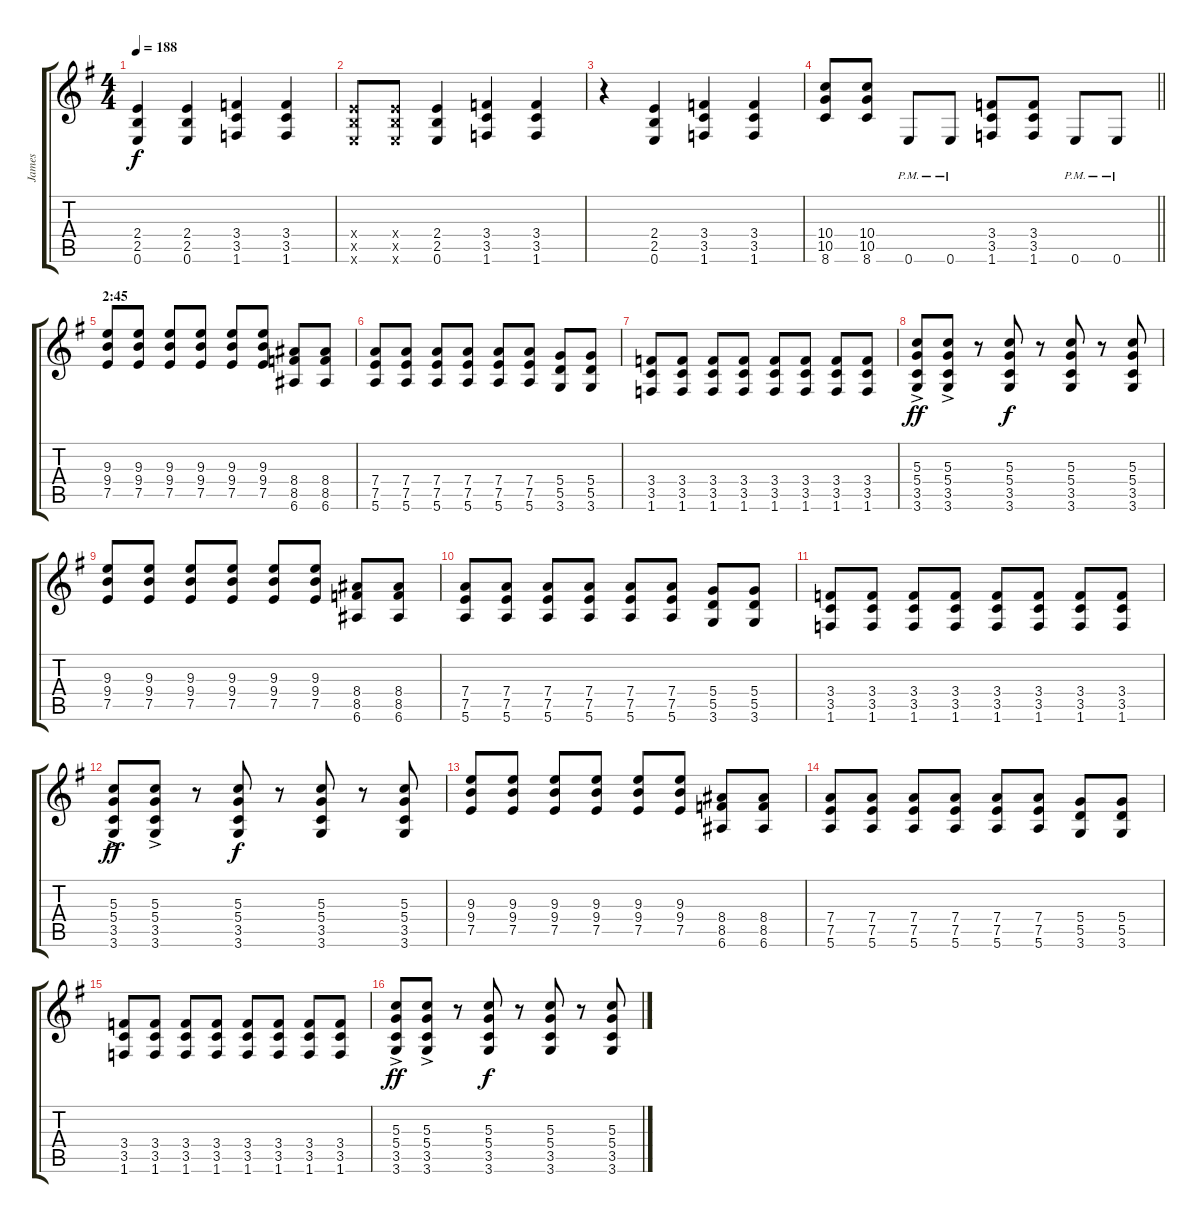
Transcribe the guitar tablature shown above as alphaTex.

\track ("James" "James") {instrument distortionguitar}
\staff {score tabs}
\tuning (E4 B3 G3 D3 A2 E2) {hide}
\ts (4 4)
\tempo 188
\clef g2
\ks eminor
(2.4 2.5 0.6).4{dy f} (2.4 2.5 0.6).4 (3.4 3.5 1.6).4 (3.4 3.5 1.6).4 |
(2.4{x} 2.5{x} 0.6{x}).8 (2.4{x} 2.5{x} 0.6{x}).8 (2.4 2.5 0.6).4 (3.4 3.5 1.6).4 (3.4 3.5 1.6).4 |
r.4 (2.4 2.5 0.6).4 (3.4 3.5 1.6).4 (3.4 3.5 1.6).4 |
\barLineRight lightlight
(10.4 10.5 8.6).8 (10.4 10.5 8.6).8 0.6{pm}.8 0.6{pm}.8 (3.4 3.5 1.6).8 (3.4 3.5 1.6).8 0.6{pm}.8 0.6{pm}.8 |
\section ("" "2:45")
(9.3 9.4 7.5).8 (9.3 9.4 7.5).8 (9.3 9.4 7.5).8 (9.3 9.4 7.5).8 (9.3 9.4 7.5).8 (9.3 9.4 7.5).8 (8.4 8.5 6.6).8 (8.4 8.5 6.6).8 |
(7.4 7.5 5.6).8 (7.4 7.5 5.6).8 (7.4 7.5 5.6).8 (7.4 7.5 5.6).8 (7.4 7.5 5.6).8 (7.4 7.5 5.6).8 (5.4 5.5 3.6).8 (5.4 5.5 3.6).8 |
(3.4 3.5 1.6).8 (3.4 3.5 1.6).8 (3.4 3.5 1.6).8 (3.4 3.5 1.6).8 (3.4 3.5 1.6).8 (3.4 3.5 1.6).8 (3.4 3.5 1.6).8 (3.4 3.5 1.6).8 |
(5.3{ac} 5.4 3.5 3.6).8{dy ff} (5.3{ac} 5.4 3.5 3.6).8 r.8 (5.3 5.4 3.5 3.6).8{dy f} r.8 (5.3 5.4 3.5 3.6).8 r.8 (5.3 5.4 3.5 3.6).8 |
(9.3 9.4 7.5).8 (9.3 9.4 7.5).8 (9.3 9.4 7.5).8 (9.3 9.4 7.5).8 (9.3 9.4 7.5).8 (9.3 9.4 7.5).8 (8.4 8.5 6.6).8 (8.4 8.5 6.6).8 |
(7.4 7.5 5.6).8 (7.4 7.5 5.6).8 (7.4 7.5 5.6).8 (7.4 7.5 5.6).8 (7.4 7.5 5.6).8 (7.4 7.5 5.6).8 (5.4 5.5 3.6).8 (5.4 5.5 3.6).8 |
(3.4 3.5 1.6).8 (3.4 3.5 1.6).8 (3.4 3.5 1.6).8 (3.4 3.5 1.6).8 (3.4 3.5 1.6).8 (3.4 3.5 1.6).8 (3.4 3.5 1.6).8 (3.4 3.5 1.6).8 |
(5.3{ac} 5.4 3.5 3.6).8{dy ff} (5.3{ac} 5.4 3.5 3.6).8 r.8 (5.3 5.4 3.5 3.6).8{dy f} r.8 (5.3 5.4 3.5 3.6).8 r.8 (5.3 5.4 3.5 3.6).8 |
(9.3 9.4 7.5).8 (9.3 9.4 7.5).8 (9.3 9.4 7.5).8 (9.3 9.4 7.5).8 (9.3 9.4 7.5).8 (9.3 9.4 7.5).8 (8.4 8.5 6.6).8 (8.4 8.5 6.6).8 |
(7.4 7.5 5.6).8 (7.4 7.5 5.6).8 (7.4 7.5 5.6).8 (7.4 7.5 5.6).8 (7.4 7.5 5.6).8 (7.4 7.5 5.6).8 (5.4 5.5 3.6).8 (5.4 5.5 3.6).8 |
(3.4 3.5 1.6).8 (3.4 3.5 1.6).8 (3.4 3.5 1.6).8 (3.4 3.5 1.6).8 (3.4 3.5 1.6).8 (3.4 3.5 1.6).8 (3.4 3.5 1.6).8 (3.4 3.5 1.6).8 |
(5.3{ac} 5.4 3.5 3.6).8{dy ff} (5.3{ac} 5.4 3.5 3.6).8 r.8 (5.3 5.4 3.5 3.6).8{dy f} r.8 (5.3 5.4 3.5 3.6).8 r.8 (5.3 5.4 3.5 3.6).8
